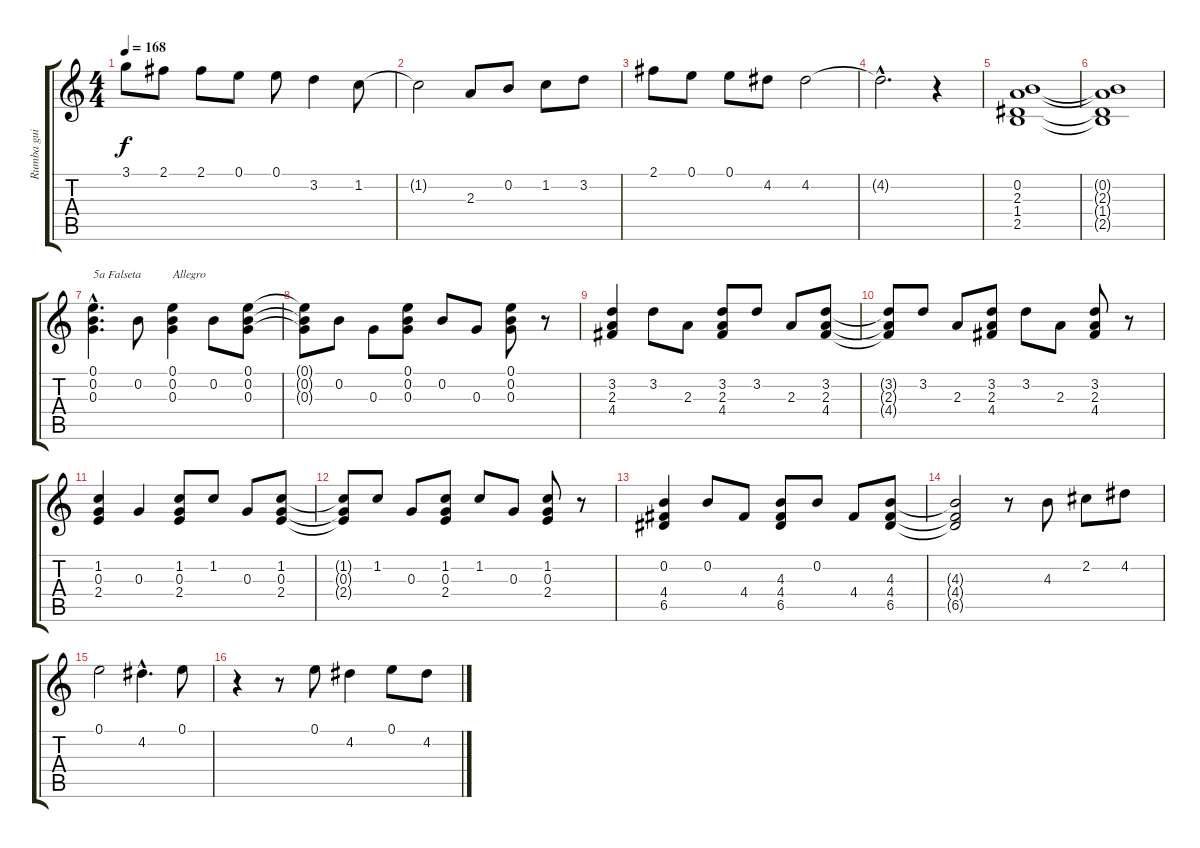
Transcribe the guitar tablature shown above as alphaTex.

\track (" Rumba guitara" " Rumba gui") {instrument acousticguitarnylon}
\staff {score tabs}
\tuning (E4 B3 G3 D3 A2 E2) {hide}
\ts (4 4)
\tempo 168
\clef g2
\ks c
3.1.8{dy f} 2.1.8 2.1.8 0.1.8 0.1.8 3.2.4 1.2.8 |
1.2{t}.2 2.3.8 0.2.8 1.2.8 3.2.8 |
2.1.8 0.1.8 0.1.8 4.2.8 4.2.2 |
4.2{hac t}.2{d} r.4 |
(0.2 2.3 1.4 2.5).1 |
(0.2{t} 2.3{t} 1.4{t} 2.5{t}).1 |
(0.1{hac} 0.2{hac} 0.3{hac}).4{d txt "5a Falseta"} 0.2.8 (0.1 0.2 0.3).4{txt "Allegro"} 0.2.8 (0.1 0.2 0.3).8 |
(0.1{t} 0.2{t} 0.3{t}).8 0.2.8 0.3.8 (0.1 0.2 0.3).8 0.2.8 0.3.8 (0.1 0.2 0.3).8 r.8 |
(3.2 2.3 4.4).4 3.2.8 2.3.8 (3.2 2.3 4.4).8 3.2.8 2.3.8 (3.2 2.3 4.4).8 |
(3.2{t} 2.3{t} 4.4{t}).8 3.2.8 2.3.8 (3.2 2.3 4.4).8 3.2.8 2.3.8 (3.2 2.3 4.4).8 r.8 |
(1.2 0.3 2.4).4 0.3.4 (1.2 0.3 2.4).8 1.2.8 0.3.8 (1.2 0.3 2.4).8 |
(1.2{t} 0.3{t} 2.4{t}).8 1.2.8 0.3.8 (1.2 0.3 2.4).8 1.2.8 0.3.8 (1.2 0.3 2.4).8 r.8 |
(0.2 4.4 6.5).4 0.2.8 4.4.8 (4.3 4.4 6.5).8 0.2.8 4.4.8 (4.3 4.4 6.5).8 |
(4.3{t} 4.4{t} 6.5{t}).2 r.8 4.3.8 2.2.8 4.2.8 |
0.1.2 4.2{hac}.4{d} 0.1.8 |
r.4 r.8 0.1.8 4.2.4 0.1.8 4.2.8
